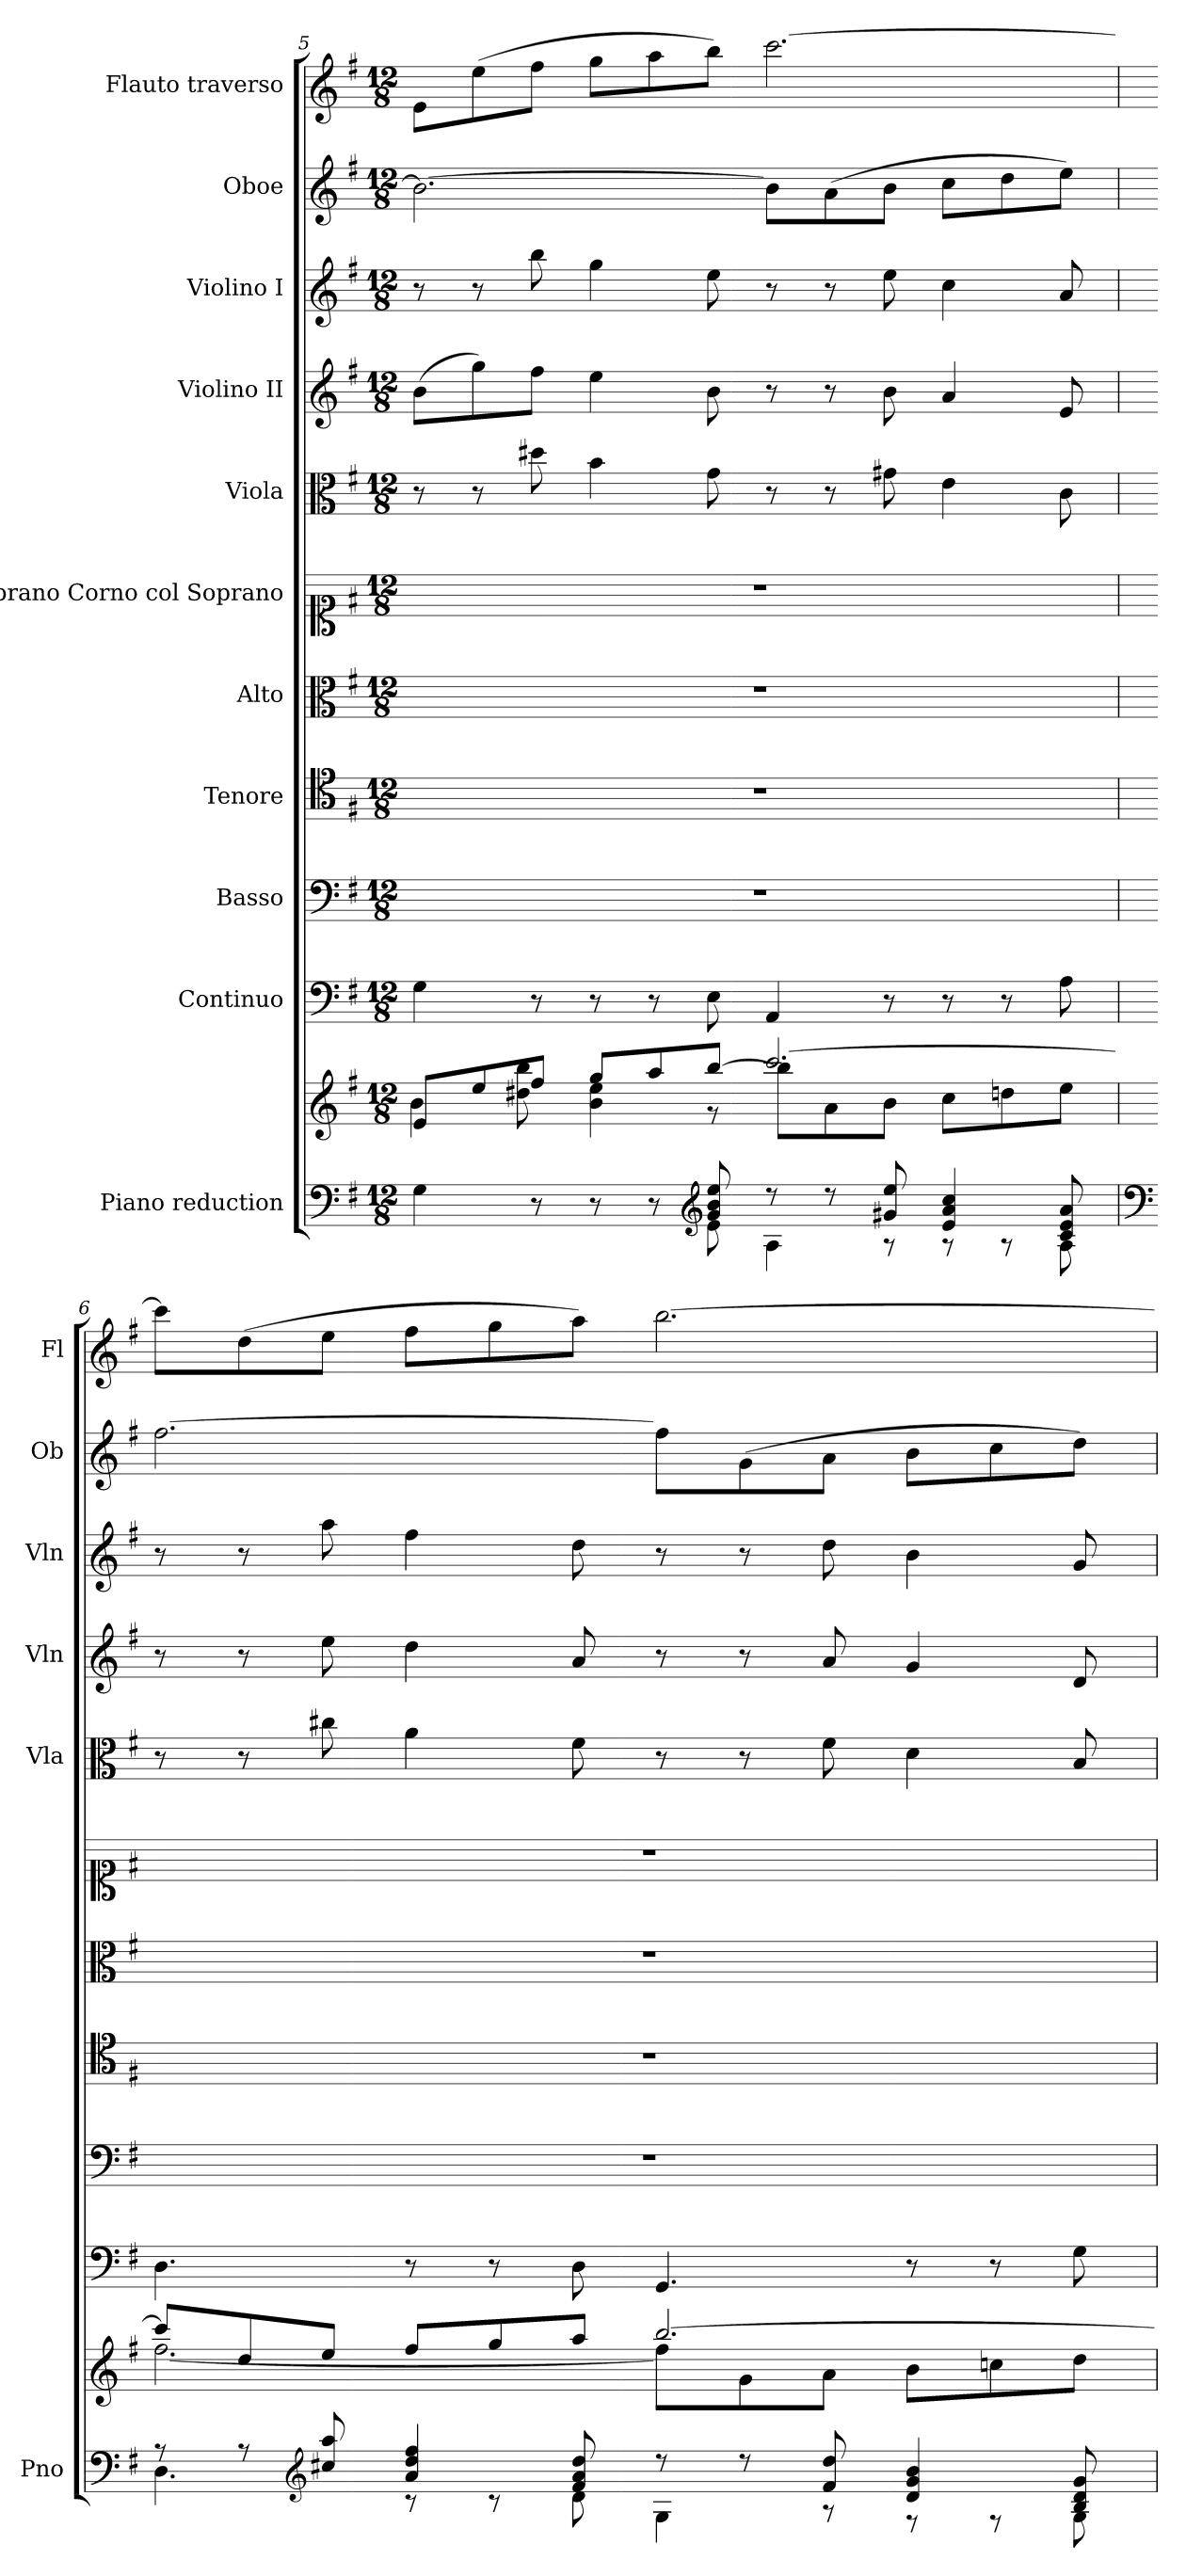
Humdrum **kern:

**kern	**kern	**kern	**kern	**kern	**kern	**kern	**kern	**kern	**kern	**kern	**kern
*part11	*part11	*part10	*part9	*part8	*part7	*part6	*part5	*part4	*part3	*part2	*part1
*staff12	*staff11	*staff10	*staff9	*staff8	*staff7	*staff6	*staff5	*staff4	*staff3	*staff2	*staff1
*I"Piano reduction	*	*I"Continuo	*I"Basso	*I"Tenore	*I"Alto	*I"Soprano Corno col Soprano	*I"Viola	*I"Violino II	*I"Violino I	*I"Oboe	*I"Flauto traverso
*I'Pno	*	*	*	*	*	*	*I'Vla	*I'Vln	*I'Vln	*I'Ob	*I'Fl
*clefF4	*clefG2	*clefF4	*clefF4	*clefC4	*clefC3	*clefC1	*clefC3	*clefG2	*clefG2	*clefG2	*clefG2
*k[f#]	*k[f#]	*k[f#]	*k[f#]	*k[f#]	*k[f#]	*k[f#]	*k[f#]	*k[f#]	*k[f#]	*k[f#]	*k[f#]
*M12/8	*M12/8	*M12/8	*M12/8	*M12/8	*M12/8	*M12/8	*M12/8	*M12/8	*M12/8	*M12/8	*M12/8
=5	=5	=5	=5	=5	=5	=5	=5	=5	=5	=5	=5
*^	*^	*	*	*	*	*	*	*	*	*	*
4G\	2ryy	8e/L	4b\	4G\	1.r	1.r	1.r	1.r	8r	(8b\L	8r	2.b\_	8e\L
.	.	8ee/	.	.	.	.	.	.	8r	8gg\)	8r	.	(8ee\
8r	.	8ff#/J	8dd#X\ 8bb\	8r	.	.	.	.	8dd#X\	8ff#\J	8bb\	.	8ff#\J
8r	.	8gg/L	4b\ 4ee\	8r	.	.	.	.	4b\	4ee\	4gg\	.	8gg\L
8r	8ryy	8aa/	.	8r	.	.	.	.	.	.	.	.	8aa\
*clefG2	*	*	*	*	*	*	*	*	*	*	*	*	*
8g/ 8b/ 8ee/	8e\	[<8bb/J	8r	8E\	.	.	.	.	8g\	8b\	8ee\	.	8bb\J)
8r	4A\	[2.ccc/	8bb\L]	4AA/	.	.	.	.	8r	8r	8r	8b\L]	[2.ccc\
8r	.	.	8a\	.	.	.	.	.	8r	8r	8r	(8a\	.
8g#X/ 8ee/	8r	.	8b\J	8r	.	.	.	.	8g#X\	8b\	8ee\	8b\J	.
4e/ 4a/ 4cc/	8r	.	8cc\L	8r	.	.	.	.	4e\	4a/	4cc\	8cc\L	.
.	8r	.	8ddn\	8r	.	.	.	.	.	.	.	8dd\	.
8c/ 8e/ 8a/	8A\	.	8ee\J	8A\	.	.	.	.	8c\	8e/	8a/	8ee\J)	.
=6	=6	=6	=6	=6	=6	=6	=6	=6	=6	=6	=6	=6	=6
*clefF4	*	*	*	*	*	*	*	*	*	*	*	*	*
8r	4.D\	8ccc/L]	[2.ff#\	4.D\	1.r	1.r	1.r	1.r	8r	8r	8r	[2.ff#\	8ccc\L]
8r	.	8dd/	.	.	.	.	.	.	8r	8r	8r	.	(8dd\
*clefG2	*	*	*	*	*	*	*	*	*	*	*	*	*
8cc#X/ 8aa/	.	8ee/J	.	.	.	.	.	.	8cc#X\	8ee\	8aa\	.	8ee\J
4a/ 4dd/ 4ff#/	8r	8ff#/L	.	8r	.	.	.	.	4a\	4dd\	4ff#\	.	8ff#\L
.	8r	8gg/	.	8r	.	.	.	.	.	.	.	.	8gg\
8f#/ 8a/ 8dd/	8d\	8aa/J	.	8D\	.	.	.	.	8f#\	8a/	8dd\	.	8aa\J)
8r	4G\	[2.bb/	8ff#\L]	4.GG/	.	.	.	.	8r	8r	8r	8ff#\L]	[2.bb\
8r	.	.	8g\	.	.	.	.	.	8r	8r	8r	(8g\	.
8f#/ 8dd/	8r	.	8a\J	.	.	.	.	.	8f#\	8a/	8dd\	8a\J	.
4d/ 4g/ 4b/	8r	.	8b\L	8r	.	.	.	.	4d\	4g/	4b\	8b\L	.
.	8r	.	8ccn\	8r	.	.	.	.	.	.	.	8cc\	.
8B/ 8d/ 8g/	8G\	.	8dd\J	8G\	.	.	.	.	8B/	8d/	8g/	8dd\J)	.
*v	*v	*	*	*	*	*	*	*	*	*	*	*	*
*	*v	*v	*	*	*	*	*	*	*	*	*	*
=	=	=	=	=	=	=	=	=	=	=	=
*-	*-	*-	*-	*-	*-	*-	*-	*-	*-	*-	*-
